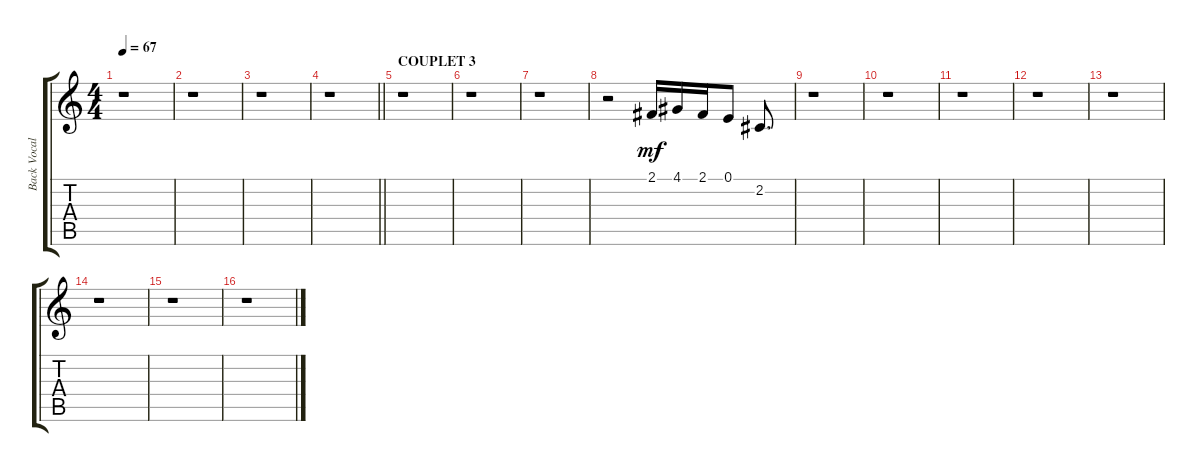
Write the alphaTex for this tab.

\track ("Back Vocal" "Back Vocal") {instrument choiraahs}
\staff {score tabs}
\tuning (E4 B3 G3 D3 A2 E2) {hide}
\ts (4 4)
\tempo 67
\clef g2
\ks c
r.1{dy f} |
r.1 |
r.1 |
\barLineRight lightlight
r.1 |
\section ("" "COUPLET 3")
r.1 |
r.1 |
r.1 |
r.2 2.1.16{dy mf} 4.1.16 2.1.16 0.1.8 2.2.8{d} |
r.1 |
r.1 |
r.1 |
r.1 |
r.1 |
r.1 |
r.1 |
r.1
